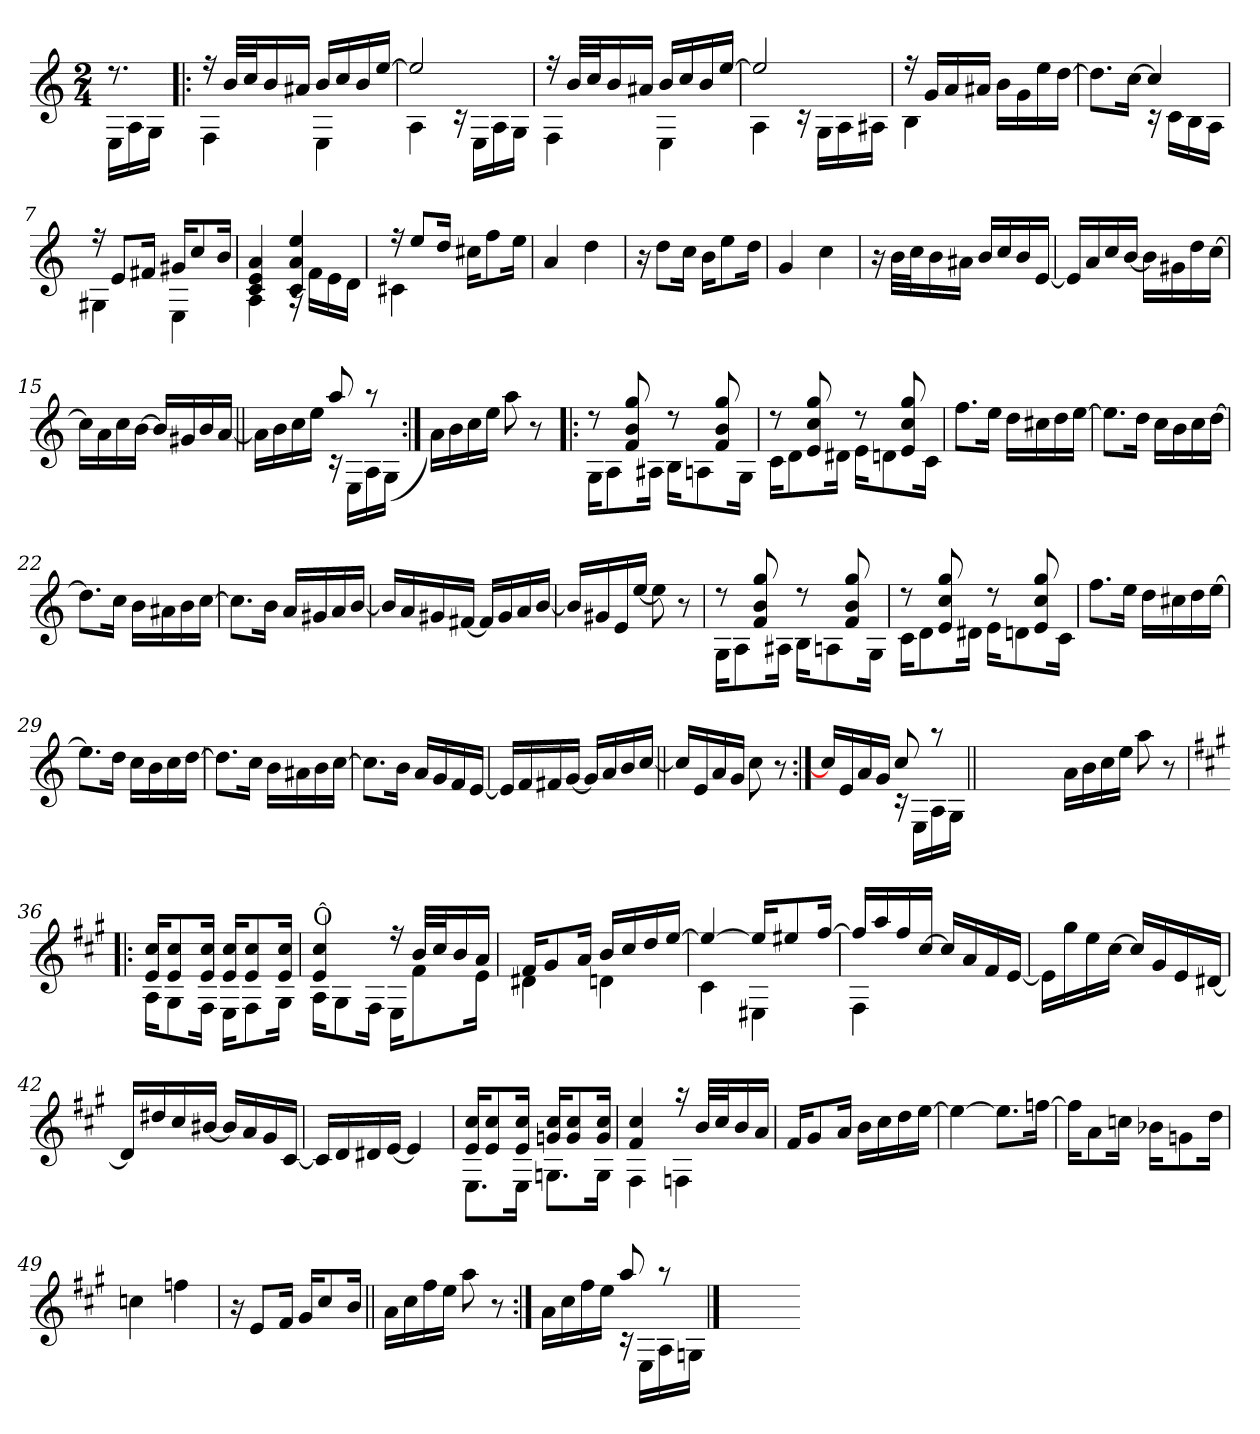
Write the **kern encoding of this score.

**kern
*part1
*staff1
*clefG2
*k[]
*C:
*M2/4
=
*^
8.r	16E!\LL
.	16A!\
.	16G!\JJ
=1!|:	=1!|:
16r	4F!\
32b/LLL	.
32cc/J	.
16b/	.
16a#X/JJ	.
16b/LL	4E!\
16cc/	.
16b/	.
[>16ee/JJ	.
=2	=2
2ee/]	4A!\
.	16rc
.	16E!\LL
.	16A!\
.	16G!\JJ
=3	=3
16r	4F!\
32b/LLL	.
32cc/J	.
16b/	.
16a#X/JJ	.
16b/LL	4E!\
16cc/	.
16b/	.
[>16ee/JJ	.
!!LO:LB:g=z	!!
=4	=4
2ee/]	4A!\
.	16rc
.	16G!\LL
.	16A!\
.	16A#X!\JJ
=5	=5
16r	4B!\
16g/LL	.
16a/	.
16a#X/JJ	.
16b\LL	4ryy
16g\	.
16ee\	.
[>16dd\JJ	.
=6	=6
8.dd\L]	4ryy
[>16cc\Jk	.
4cc/]	16rc
.	16c!\LL
.	16B!\
.	16A!\JJ
=7	=7
16r	4G#X!\
8e/L	.
16f#X/Jk	.
16g#X/KL	4E!\
8cc/	.
16b/Jk	.
!!LO:LB:g=z	!!
=8	=8
4c/ 4e/ 4a/	4A!\
4c/ 4a/ 4ee/	16rG
.	16f!\LL
.	16e!\
.	16d!\JJ
=9	=9
16r	4c#X!\
8ee/L	.
16dd/Jk	.
16cc#X\KL	4ryy
8ff\	.
16ee\Jk	.
*v	*v
=10
4a/
4dd\
=11
16r
8dd\L
16cc\Jk
16b\KL
8ee\
16dd\Jk
!!LO:LB:g=z
=12
4g/
4cc\
=13
16r
32b\LLL
32cc\J
16b\
16a#X\JJ
16b/LL
16cc/
16b/
[16e/JJ
=14
16e/LL]
16a/
16cc/
[16b/JJ
16b\LL]
16g#X\
16dd\
[16cc\JJ
=15
16cc\LL]
16a\
16cc\
[16b\JJ
16b/LL]
16g#X/
16b/
[16a/JJ
!!LO:LB:g=z
=16||
*^
16a\LL]	4ryy
16b\	.
16cc\	.
16ee\JJ	.
8aa/	16rc
.	16E!\LL
8raa	16A!\
.	(<16G!\JJ
*v	*v
=17:|!
16a\LL)
16b\
16cc\
16ee\JJ
8aa\
8r
=18!|:
*^
8r	16G!\KL
.	8A!\
8f/ 8b/ 8gg/	.
.	16A#X!\Jk
8r	16B!\KL
.	8An!\
8f/ 8b/ 8gg/	.
.	16G!\Jk
=19	=19
8r	16c!\KL
.	8d!\
8e/ 8cc/ 8gg/	.
.	16d#X!\Jk
8r	16e!\KL
.	8dn!\
8e/ 8cc/ 8gg/	.
.	16c!\Jk
*v	*v
!!LO:LB:g=z
=20
8.ff\L
16ee\Jk
16dd\LL
16cc#X\
16dd\
[>16ee\JJ
=21
8.ee\L]
16dd\Jk
16cc\LL
16b\
16cc\
[16dd\JJ
=22
8.dd\L]
16cc\Jk
16b\LL
16a#X\
16b\
[16cc\JJ
=23
8.cc\L]
16b\Jk
16a/LL
16g#X/
16a/
[16b/JJ
!!LO:LB:g=z
=24
16b/LL]
16a/
16g#X/
[16f#X/JJ
16f#/LL]
16g#/
16a/
[16b/JJ
=25
16b/LL]
16g#X/
16e/
[16ee/JJ
8ee\]
8r
=26
*^
8r	16G!\KL
.	8A!\
8f/ 8b/ 8gg/	.
.	16A#X!\Jk
8r	16B!\KL
.	8An!\
8f/ 8b/ 8gg/	.
.	16G!\Jk
=27	=27
8r	16c!\KL
.	8d!\
8e/ 8cc/ 8gg/	.
.	16d#X!\Jk
8r	16e!\KL
.	8dn!\
8e/ 8cc/ 8gg/	.
.	16c!\Jk
*v	*v
!!LO:LB:g=z
=28
8.ff\L
16ee\Jk
16dd\LL
16cc#X\
16dd\
[16ee\JJ
=29
8.ee\L]
16dd\Jk
16cc\LL
16b\
16cc\
[16dd\JJ
=30
8.dd\L]
16cc\Jk
16b\LL
16a#X\
16b\
[16cc\JJ
=31
8.cc\L]
16b\Jk
16a/LL
16g/
16f/
[16e/JJ
!!LO:LB:g=z
=32
16e/LL]
16f/
16f#X/
[16g/JJ
16g/LL]
16a/
16b/
[16cc/JJ
=33||
16cc/LL]
16e/
16a/
16g/JJ
8cc\
8r
=34:|!
*^
16cc/LL]	4ryy
16e/	.
16a/	.
16g/JJ	.
8cc/	16rc
.	16E!\LL
8raa	16A!\
.	16G!\JJ
*v	*v
=34X1||
*stria0
2ryy
!!LO:PB:g=z
=35-
*stria5
16a\LL
16b\
16cc\
16ee\JJ
8aa\
8r
=36!|:
*k[f#c#g#]
*A:
*^
16e/ 16cc#/KL	16A!\KL
8e/ 8cc#/	8G#!\
16e/ 16cc#/Jk	16F#!\Jk
16e/ 16cc#/KL	16E!\KL
8e/ 8cc#/	8F#!\
16e/ 16cc#/Jk	16G#!\Jk
=37	=37
!LO:TX:a:t=Ô	!
4e/ 4cc#/	16A!\KL
.	8G#!\
.	16F#!\Jk
16r	16E!\KL
32b/LLL	8f#!\
32cc#/J	.
16b/	.
16a/JJ	16e!\Jk
=38	=38
16f#/KL	4d#X!\
8g#/	.
16a/Jk	.
16b/LL	4dn!\
16cc#/	.
16dd/	.
[>16ee/JJ	.
!!LO:LB:g=z	!!
=39	=39
4ee/_	4c#!\
16ee/KL]	4E#X!\
8ee#X/	.
[>16ff#/Jk	.
=40	=40
16ff#/LL]	4F#!\
16aa/	.
16ff#/	.
[>16cc#/JJ	.
16cc#/LL]	4ryy
16a/	.
16f#/	.
[>16e/JJ	.
*v	*v
=41
16e\LL]
16gg#\
16ee\
[16cc#\JJ
16cc#/LL]
16g#/
16e/
[16d#X/JJ
=42
16d#/LL]
16dd#X/
16cc#/
[16b#X/JJ
16b#/LL]
16a/
16g#/
[16c#/JJ
!!LO:LB:g=z
=43
16c#/LL]
16d/
16d#X/
[16e/JJ
4e/]
=44
*^
16e/ 16cc#/KL	8.E!\L
8e/ 8cc#/	.
16e/ 16cc#/Jk	16E!\Jk
16gn/ 16cc#/KL	8.Gn!\L
8g/ 8cc#/	.
16g/ 16cc#/Jk	16G!\Jk
=45	=45
4f#/ 4cc#/	4F#!\
16raa	4Fn!\
32b/LLL	.
32cc#/J	.
16b/	.
16a/JJ	.
*v	*v
=46
16f#/KL
8g#/
16a/Jk
16b\LL
16cc#\
16dd\
[16ee\JJ
!!LO:LB:g=z
=47
4ee\_
8.ee\L]
[16ffn\Jk
=48
16ff\KL]
8a\
16ccn\Jk
16b-X\KL
8gn\
16dd\Jk
=49
4ccn\
4ffn\
=50
16r
8e/L
16f#/Jk
16g#/KL
8cc#/
16b/Jk
!!LO:LB:g=z
=51||
16a\LL
16cc#\
16ff#\
16ee\JJ
8aa\
8r
=52:|!
*^
16a\LL	4ryy
16cc#\	.
16ff#\	.
16ee\JJ	.
8aa/	16rc
.	16E!\LL
8raa	16A!\
.	16Gn!\JJ
*v	*v
==53
*stria0
2ryy
=-
*-
